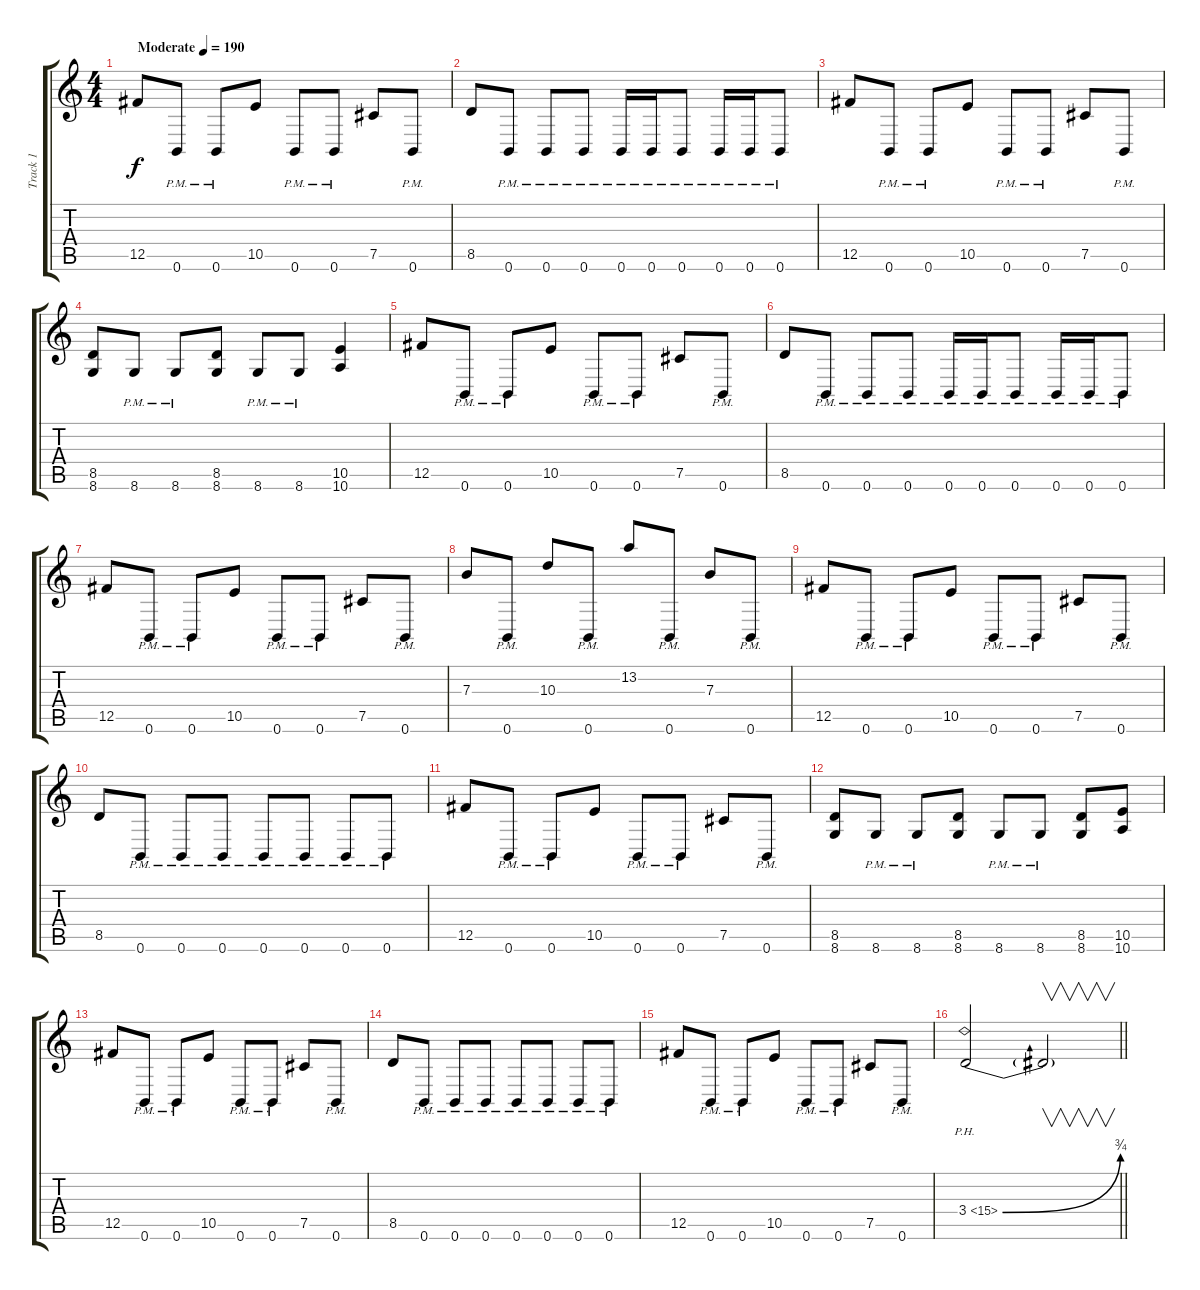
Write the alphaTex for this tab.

\track ("Track 1" "Track 1") {instrument distortionguitar}
\staff {score tabs}
\tuning (Db4 Ab3 E3 B2 Gb2 B1) {hide}
\ts (4 4)
\tempo (190 "Moderate")
\clef g2
\ks c
12.5.8{dy f instrument distortionguitar} 0.6{pm}.8 0.6{pm}.8 10.5.8 0.6{pm}.8 0.6{pm}.8 7.5.8 0.6{pm}.8 |
8.5.8 0.6{pm}.8 0.6{pm}.8 0.6{pm}.8 0.6{pm}.16 0.6{pm}.16 0.6{pm}.8 0.6{pm}.16 0.6{pm}.16 0.6{pm}.8 |
12.5.8 0.6{pm}.8 0.6{pm}.8 10.5.8 0.6{pm}.8 0.6{pm}.8 7.5.8 0.6{pm}.8 |
(8.5 8.6).8 8.6{pm}.8 8.6{pm}.8 (8.5 8.6).8 8.6{pm}.8 8.6{pm}.8 (10.5 10.6).4 |
12.5.8 0.6{pm}.8 0.6{pm}.8 10.5.8 0.6{pm}.8 0.6{pm}.8 7.5.8 0.6{pm}.8 |
8.5.8 0.6{pm}.8 0.6{pm}.8 0.6{pm}.8 0.6{pm}.16 0.6{pm}.16 0.6{pm}.8 0.6{pm}.16 0.6{pm}.16 0.6{pm}.8 |
12.5.8 0.6{pm}.8 0.6{pm}.8 10.5.8 0.6{pm}.8 0.6{pm}.8 7.5.8 0.6{pm}.8 |
7.3.8 0.6{pm}.8 10.3.8 0.6{pm}.8 13.2.8 0.6{pm}.8 7.3.8 0.6{pm}.8 |
12.5.8 0.6{pm}.8 0.6{pm}.8 10.5.8 0.6{pm}.8 0.6{pm}.8 7.5.8 0.6{pm}.8 |
8.5.8 0.6{pm}.8 0.6{pm}.8 0.6{pm}.8 0.6{pm}.8 0.6{pm}.8 0.6{pm}.8 0.6{pm}.8 |
12.5.8 0.6{pm}.8 0.6{pm}.8 10.5.8 0.6{pm}.8 0.6{pm}.8 7.5.8 0.6{pm}.8 |
(8.5 8.6).8 8.6{pm}.8 8.6{pm}.8 (8.5 8.6).8 8.6{pm}.8 8.6{pm}.8 (8.5 8.6).8 (10.5 10.6).8 |
12.5.8 0.6{pm}.8 0.6{pm}.8 10.5.8 0.6{pm}.8 0.6{pm}.8 7.5.8 0.6{pm}.8 |
8.5.8 0.6{pm}.8 0.6{pm}.8 0.6{pm}.8 0.6{pm}.8 0.6{pm}.8 0.6{pm}.8 0.6{pm}.8 |
12.5.8 0.6{pm}.8 0.6{pm}.8 10.5.8 0.6{pm}.8 0.6{pm}.8 7.5.8 0.6{pm}.8 |
\barLineRight lightlight
3.4{be (bend 0 0 60 3) ph 12}.2 3.4{t}.2{v}
